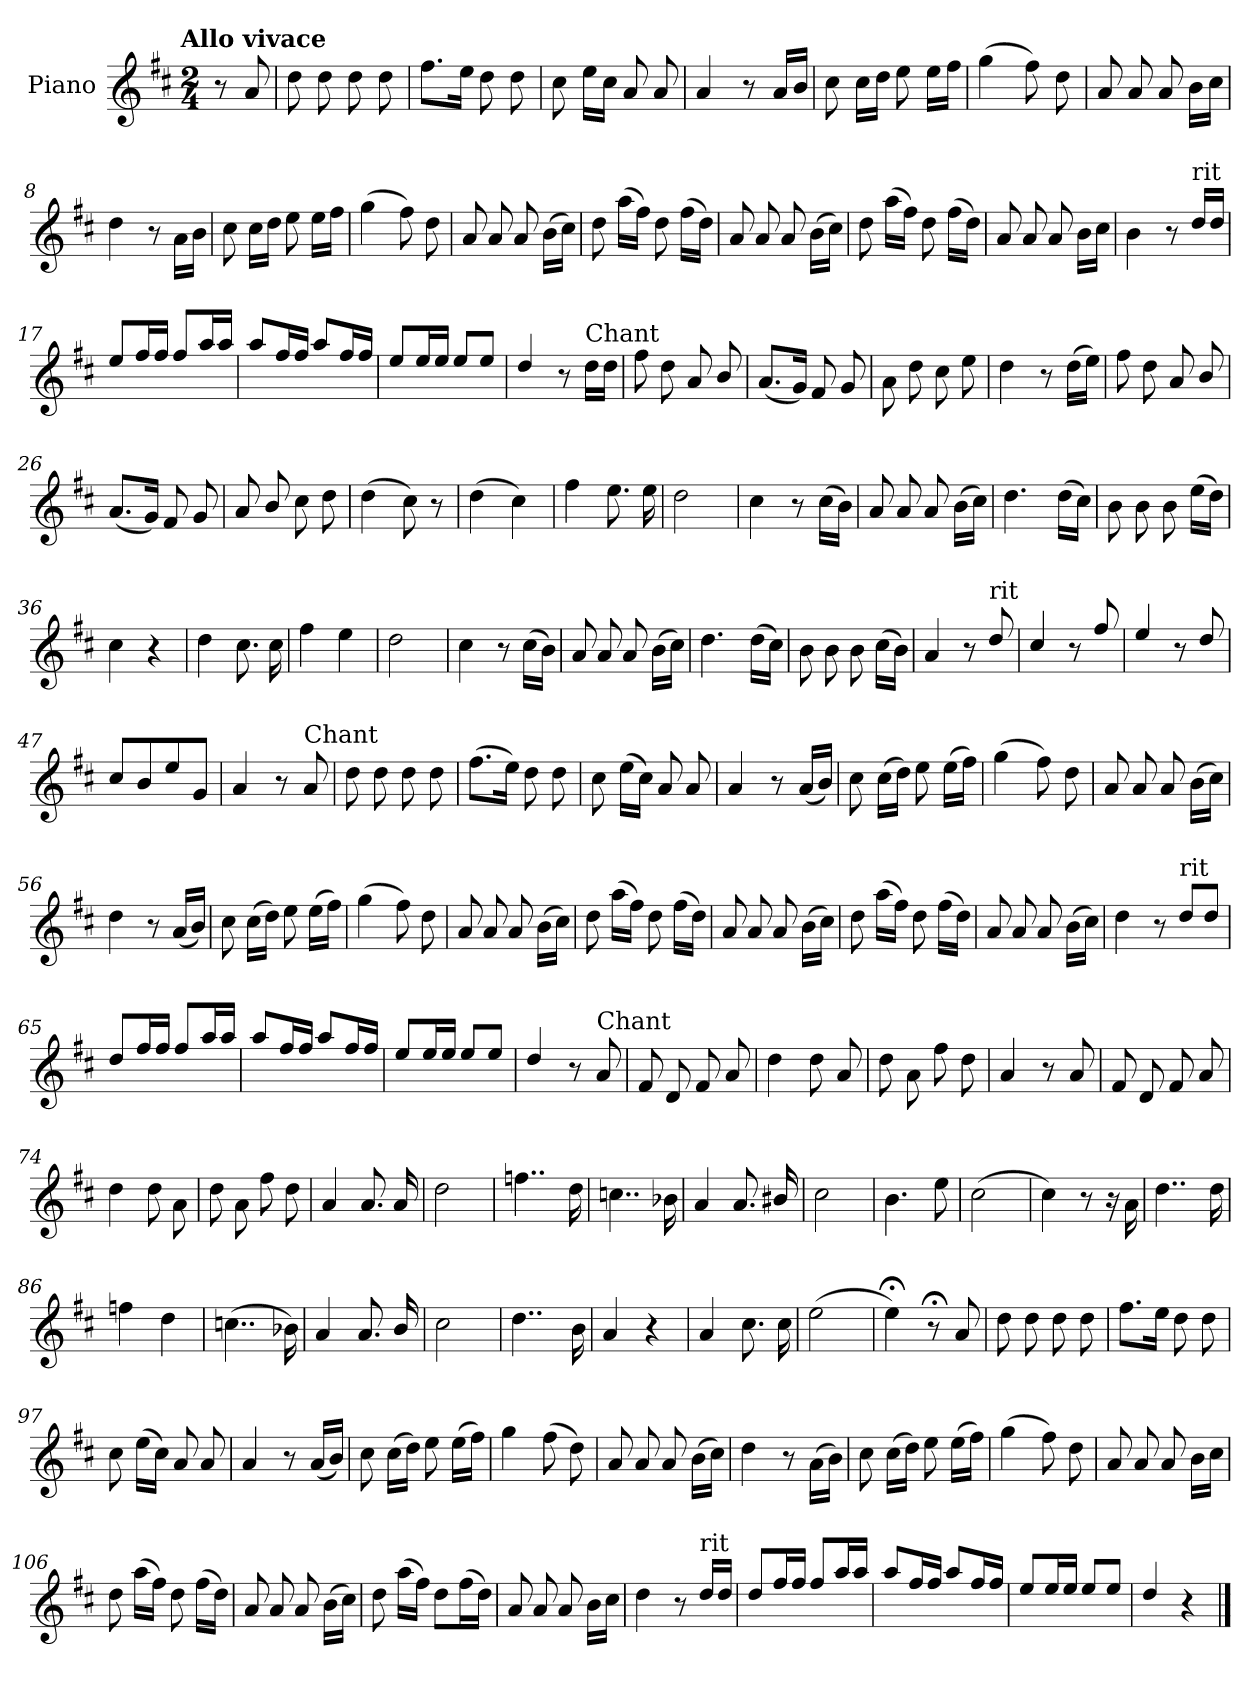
**kern
*part1
*staff1
*I"Piano
*I'Pno.
*clefG2
*k[f#c#]
!!LO:TX:omd:t=Allo vivace
*M2/4
*MM172
=
8r
8a/
=1
8dd\
8dd\
8dd\
8dd\
=2
8.ff#\L
16ee\Jk
8dd\
8dd\
=3
8cc#\
16ee\LL
16cc#\JJ
8a/
8a/
=4
4a/
8r
16a/LL
16b/JJ
!!LO:LB:g=z
=5
8cc#\
16cc#\LL
16dd\JJ
8ee\
16ee\LL
16ff#\JJ
=6
(>4gg\
8ff#\)
8dd\
=7
8a/
8a/
8a/
16b\LL
16cc#\JJ
=8
4dd\
8r
16a\LL
16b\JJ
=9
8cc#\
16cc#\LL
16dd\JJ
8ee\
16ee\LL
16ff#\JJ
=10
(>4gg\
8ff#\)
8dd\
!!LO:LB:g=z
=11
8a/
8a/
8a/
(>16b\LL
16cc#\JJ)
=12
8dd\
(>16aa\LL
16ff#\JJ)
8dd\
(>16ff#\LL
16dd\JJ)
=13
8a/
8a/
8a/
(>16b\LL
16cc#\JJ)
=14
8dd\
(>16aa\LL
16ff#\JJ)
8dd\
(>16ff#\LL
16dd\JJ)
=15
8a/
8a/
8a/
16b\LL
16cc#\JJ
!!LO:LB:g=z
=16
4b\
8r
!LO:TX:a:t=rit
16dd!/LL
16dd!/JJ
=17
8ee!/L
16ff#!/L
16ff#!/JJ
8ff#!/L
16aa!/L
16aa!/JJ
=18
8aa!/L
16ff#!/L
16ff#!/JJ
8aa!/L
16ff#!/L
16ff#!/JJ
=19
8ee!/L
16ee!/L
16ee!/JJ
8ee!/L
8ee!/J
=20
4dd!/
8r
!LO:TX:a:t=Chant
16dd\LL
16dd\JJ
!!LO:LB:g=z
=21
8ff#\
8dd\
8a/
8b/
=22
(<8.a/L
16g/Jk)
8f#/
8g/
=23
8a\
8dd\
8cc#\
8ee\
=24
4dd\
8r
(>16dd\LL
16ee\JJ)
=25
8ff#\
8dd\
8a/
8b/
!!LO:LB:g=z
=26
(<8.a/L
16g/Jk)
8f#/
8g/
=27
8a/
8b/
8cc#\
8dd\
=28
(>4dd\
8cc#\)
8r
=29
(>4dd\
4cc#\)
=30
4ff#\
8.ee\
16ee\
=31
2dd\
=32
4cc#\
8r
(>16cc#\LL
16b\JJ)
!!LO:LB:g=z
=33
8a/
8a/
8a/
(>16b\LL
16cc#\JJ)
=34
4.dd\
(>16dd\LL
16cc#\JJ)
=35
8b\
8b\
8b\
(>16ee\LL
16dd\JJ)
=36
4cc#\
4r
=37
4dd\
8.cc#\
16cc#\
=38
4ff#\
4ee\
=39
2dd\
!!LO:LB:g=z
=40
4cc#\
8r
(>16cc#\LL
16b\JJ)
=41
8a/
8a/
8a/
(>16b\LL
16cc#\JJ)
=42
4.dd\
(>16dd\LL
16cc#\JJ)
=43
8b\
8b\
8b\
(>16cc#\LL
16b\JJ)
=44
4a/
8r
!LO:TX:a:t=rit
8dd!/
!!LO:LB:g=z
=45
4cc#!/
8r
8ff#!/
=46
4ee!/
8r
8dd!/
=47
8cc#!/L
8b!/
8ee!/
8g!/J
=48
4a!/
8r
!LO:TX:a:t=Chant
8a/
=49
8dd\
8dd\
8dd\
8dd\
!!LO:LB:g=z
=50
(>8.ff#\L
16ee\Jk)
8dd\
8dd\
=51
8cc#\
(>16ee\LL
16cc#\JJ)
8a/
8a/
=52
4a/
8r
(<16a/LL
16b/JJ)
=53
8cc#\
(>16cc#\LL
16dd\JJ)
8ee\
(>16ee\LL
16ff#\JJ)
!!LO:PB:g=z
=54
(>4gg\
8ff#\)
8dd\
=55
8a/
8a/
8a/
(>16b\LL
16cc#\JJ)
=56
4dd\
8r
(<16a/LL
16b/JJ)
=57
8cc#\
(>16cc#\LL
16dd\JJ)
8ee\
(>16ee\LL
16ff#\JJ)
=58
(>4gg\
8ff#\)
8dd\
!!LO:LB:g=z
=59
8a/
8a/
8a/
(>16b\LL
16cc#\JJ)
=60
8dd\
(>16aa\LL
16ff#\JJ)
8dd\
(>16ff#\LL
16dd\JJ)
=61
8a/
8a/
8a/
(>16b\LL
16cc#\JJ)
=62
8dd\
(>16aa\LL
16ff#\JJ)
8dd\
(>16ff#\LL
16dd\JJ)
!!LO:LB:g=z
=63
8a/
8a/
8a/
(>16b\LL
16cc#\JJ)
=64
4dd\
8r
!LO:TX:a:t=rit
8dd!/L
8dd!/J
=65
8dd!/L
16ff#!/L
16ff#!/JJ
8ff#!/L
16aa!/L
16aa!/JJ
=66
8aa!/L
16ff#!/L
16ff#!/JJ
8aa!/L
16ff#!/L
16ff#!/JJ
!!LO:LB:g=z
=67
8ee!/L
16ee!/L
16ee!/JJ
8ee!/L
8ee!/J
=68
4dd!/
8r
!LO:TX:a:t=Chant
8a/
=69
8f#/
8d/
8f#/
8a/
=70
4dd\
8dd\
8a/
=71
8dd\
8a\
8ff#\
8dd\
!!LO:LB:g=z
=72
4a/
8r
8a/
=73
8f#/
8d/
8f#/
8a/
=74
4dd\
8dd\
8a\
=75
8dd\
8a\
8ff#\
8dd\
=76
4a/
8.a/
16a/
=77
2dd\
!!LO:LB:g=z
=78
4..ffn\
16dd\
=79
4..ccn\
16b-X\
=80
4a/
8.a/
16b#X/
=81
2cc#\
=82
4.b\
8ee\
=83
(>2cc#\
!!LO:LB:g=z
=84
4cc#\)
8r
16r
16a\
=85
4..dd\
16dd\
=86
4ffn\
4dd\
=87
(>4..ccn\
16b-X\)
=88
4a/
8.a/
16b/
!!LO:LB:g=z
=89
2cc#\
=90
4..dd\
16b\
=91
4a/
4r
=92
4a/
8.cc#\
16cc#\
=93
(>2ee\
=94
4ee;<\)
8r;<
8a/
=95
8dd\
8dd\
8dd\
8dd\
!!LO:LB:g=z
=96
8.ff#\L
16ee\Jk
8dd\
8dd\
=97
8cc#\
(>16ee\LL
16cc#\JJ)
8a/
8a/
=98
4a/
8r
(<16a/LL
16b/JJ)
=99
8cc#\
(>16cc#\LL
16dd\JJ)
8ee\
(>16ee\LL
16ff#\JJ)
=100
4gg\
(>8ff#\
8dd\)
!!LO:LB:g=z
=101
8a/
8a/
8a/
(>16b\LL
16cc#\JJ)
=102
4dd\
8r
(>16a\LL
16b\JJ)
=103
8cc#\
(>16cc#\LL
16dd\JJ)
8ee\
(>16ee\LL
16ff#\JJ)
=104
(>4gg\
8ff#\)
8dd\
=105
8a/
8a/
8a/
16b\LL
16cc#\JJ
!!LO:LB:g=z
=106
8dd\
(>16aa\LL
16ff#\JJ)
8dd\
(>16ff#\LL
16dd\JJ)
=107
8a/
8a/
8a/
(>16b\LL
16cc#\JJ)
=108
8dd\
(>16aa\LL
16ff#\JJ)
8dd\L
(>16ff#\L
16dd\JJ)
=109
8a/
8a/
8a/
16b\LL
16cc#\JJ
!!LO:PB:g=z
=110
4dd\
8r
!LO:TX:a:t=rit
16dd!/LL
16dd!/JJ
=111
8dd!/L
16ff#!/L
16ff#!/JJ
8ff#!/L
16aa!/L
16aa!/JJ
=112
8aa!/L
16ff#!/L
16ff#!/JJ
8aa!/L
16ff#!/L
16ff#!/JJ
=113
8ee!/L
16ee!/L
16ee!/JJ
8ee!/L
8ee!/J
=114
4dd!/
4r
==
*-
